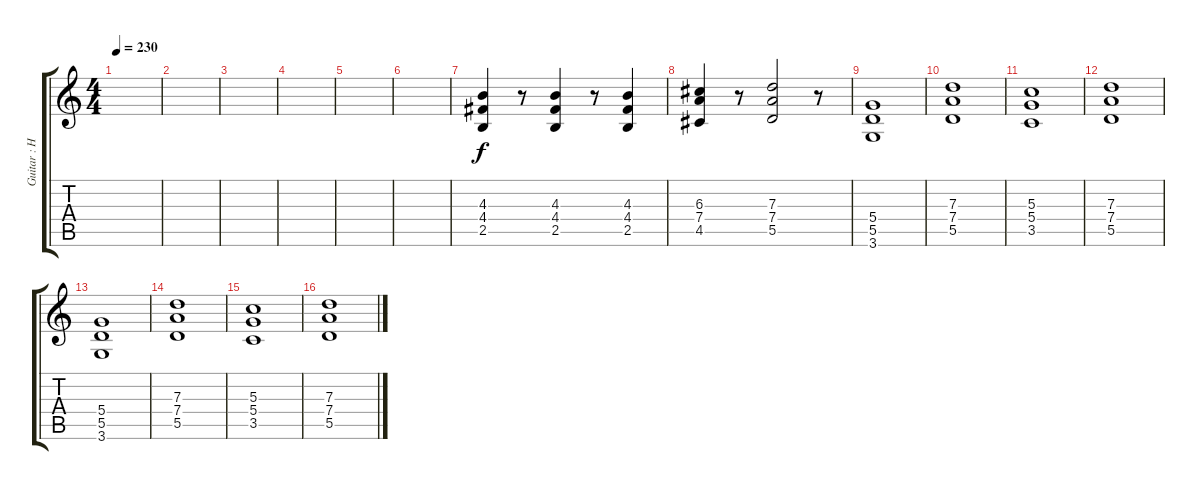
\track ("Guitar : Hirasawa Yui - Chan" "Guitar : H") {instrument distortionguitar}
\staff {score tabs}
\tuning (E4 B3 G3 D3 A2 E2) {hide}
\ts (4 4)
\tempo 230
\clef g2
\ks c
|
|
|
|
|
|
(4.3 4.4 2.5).4 r.8 (4.3 4.4 2.5).4 r.8 (4.3 4.4 2.5).4 |
(6.3 7.4 4.5).4 r.8 (7.3 7.4 5.5).2 r.8 |
(5.4 5.5 3.6).1 |
(7.3 7.4 5.5).1 |
(5.3 5.4 3.5).1 |
(7.3 7.4 5.5).1 |
(5.4 5.5 3.6).1 |
(7.3 7.4 5.5).1 |
(5.3 5.4 3.5).1 |
(7.3 7.4 5.5).1
